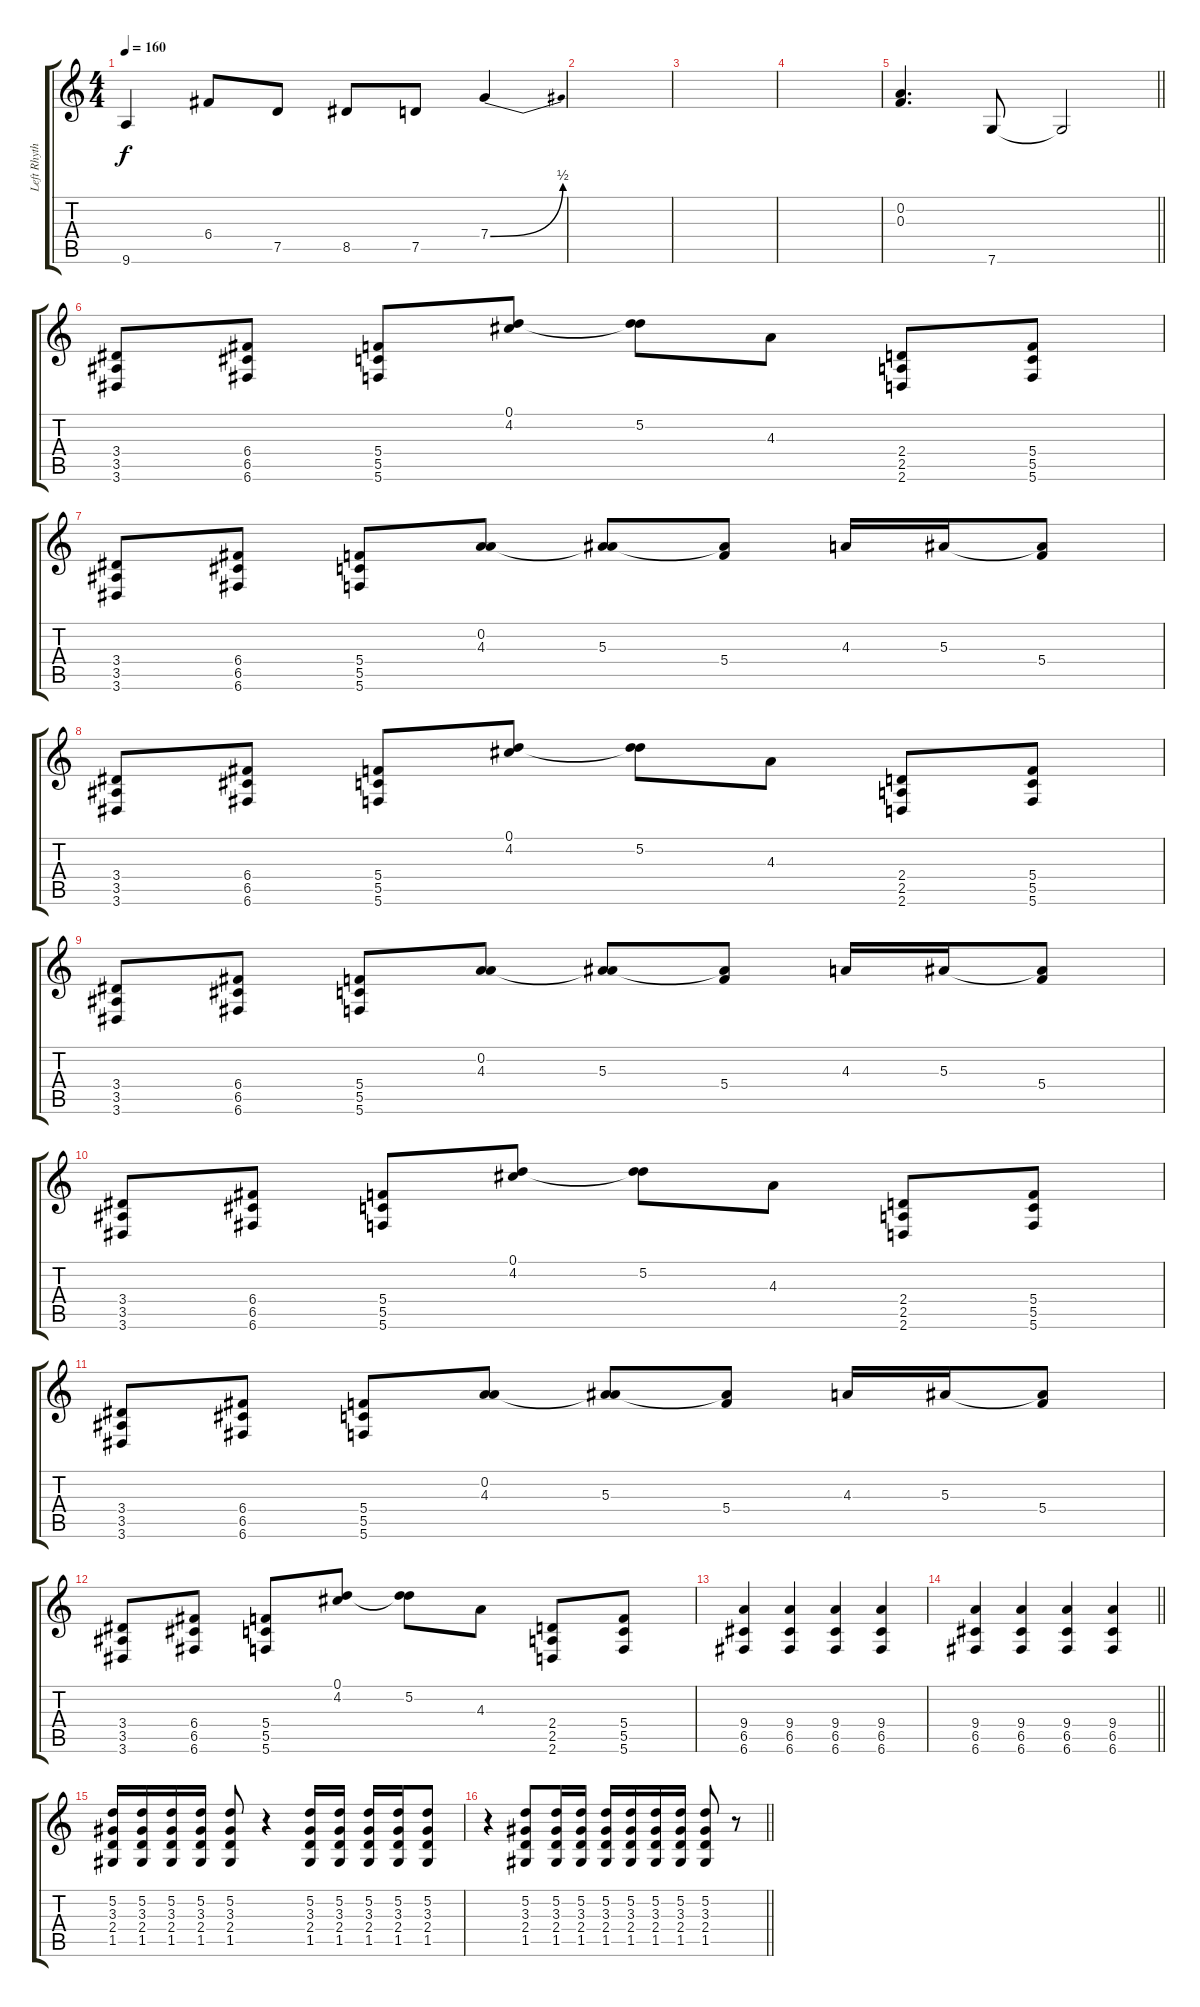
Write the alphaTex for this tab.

\track ("Left Rhythm" "Left Rhyth") {instrument distortionguitar}
\staff {score tabs}
\tuning (D4 A3 F3 C3 G2 C2) {hide}
\ts (4 4)
\tempo 160
\clef g2
\ks c
9.6{t}.4{dy f} 6.4.8 7.5.8 8.5.8 7.5.8 7.4{be (bend 0 0 60 2)}.4 |
|
|
|
\barLineRight lightlight
(0.2 0.3).4{d} 7.6.8 7.6{t}.2 |
\section ("" "")
(3.4 3.5 3.6).8{instrument distortionguitar} (6.4 6.5 6.6).8 (5.4 5.5 5.6).8 (0.1 4.2).8 (0.1{t} 5.2).8 4.3.8 (2.4 2.5 2.6).8 (5.4 5.5 5.6).8 |
(3.4 3.5 3.6).8 (6.4 6.5 6.6).8 (5.4 5.5 5.6).8 (0.2 4.3).8 (0.2{t} 5.3).8 (5.3{t} 5.4).8 4.3.16 5.3.16 (5.3{t} 5.4).8 |
(3.4 3.5 3.6).8 (6.4 6.5 6.6).8 (5.4 5.5 5.6).8 (0.1 4.2).8 (0.1{t} 5.2).8 4.3.8 (2.4 2.5 2.6).8 (5.4 5.5 5.6).8 |
(3.4 3.5 3.6).8 (6.4 6.5 6.6).8 (5.4 5.5 5.6).8 (0.2 4.3).8 (0.2{t} 5.3).8 (5.3{t} 5.4).8 4.3.16 5.3.16 (5.3{t} 5.4).8 |
(3.4 3.5 3.6).8 (6.4 6.5 6.6).8 (5.4 5.5 5.6).8 (0.1 4.2).8 (0.1{t} 5.2).8 4.3.8 (2.4 2.5 2.6).8 (5.4 5.5 5.6).8 |
(3.4 3.5 3.6).8 (6.4 6.5 6.6).8 (5.4 5.5 5.6).8 (0.2 4.3).8 (0.2{t} 5.3).8 (5.3{t} 5.4).8 4.3.16 5.3.16 (5.3{t} 5.4).8 |
(3.4 3.5 3.6).8 (6.4 6.5 6.6).8 (5.4 5.5 5.6).8 (0.1 4.2).8 (0.1{t} 5.2).8 4.3.8 (2.4 2.5 2.6).8 (5.4 5.5 5.6).8 |
(9.4 6.5 6.6).4 (9.4 6.5 6.6).4 (9.4 6.5 6.6).4 (9.4 6.5 6.6).4 |
\barLineRight lightlight
(9.4 6.5 6.6).4 (9.4 6.5 6.6).4 (9.4 6.5 6.6).4 (9.4 6.5 6.6).4 |
\section ("" "")
(5.2 3.3 2.4 1.5).16 (5.2 3.3 2.4 1.5).16 (5.2 3.3 2.4 1.5).16 (5.2 3.3 2.4 1.5).16 (5.2 3.3 2.4 1.5).8 r.4 (5.2 3.3 2.4 1.5).16 (5.2 3.3 2.4 1.5).16 (5.2 3.3 2.4 1.5).16 (5.2 3.3 2.4 1.5).16 (5.2 3.3 2.4 1.5).8 |
\barLineRight lightlight
r.4 (5.2 3.3 2.4 1.5).8 (5.2 3.3 2.4 1.5).16 (5.2 3.3 2.4 1.5).16 (5.2 3.3 2.4 1.5).16 (5.2 3.3 2.4 1.5).16 (5.2 3.3 2.4 1.5).16 (5.2 3.3 2.4 1.5).16 (5.2 3.3 2.4 1.5).8 r.8
